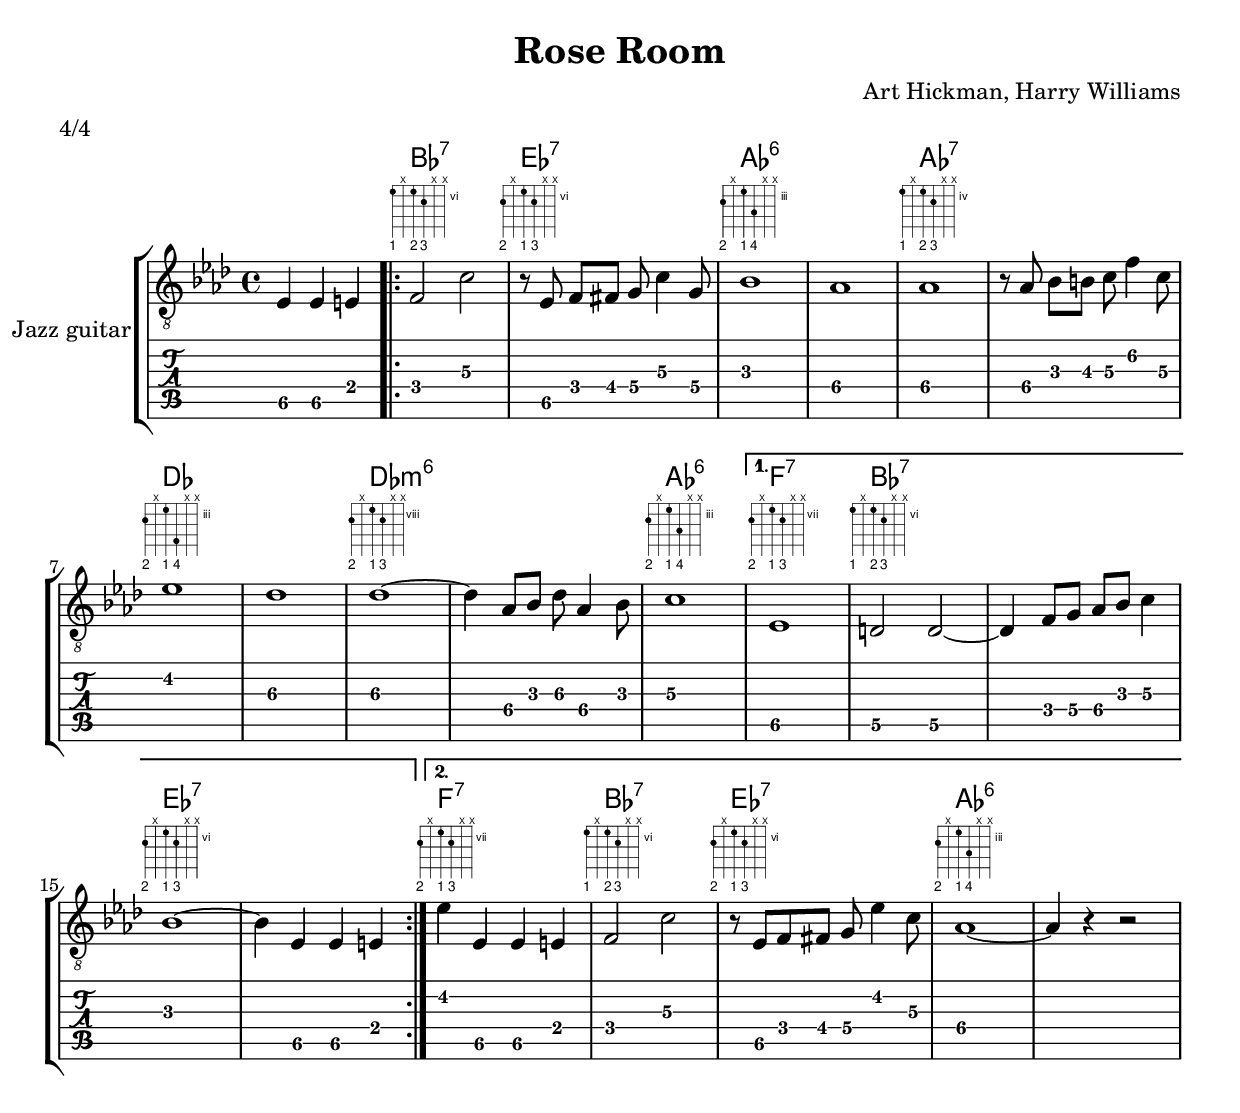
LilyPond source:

\version "2.22.1"

\header {
  title = "Rose Room"
  composer = "Art Hickman, Harry Williams"
  meter = "4/4"
}

global = {
  \key as \major
  \time 4/4
}

chordNames = \chordmode {
  \global
  \set chordChanges = ##t
  \partial 2. s2.
  

  \repeat volta 2 {
  bes1:7 ees:7 aes:6 aes:6
  aes:7 aes:7 des des
  des:m6 des:m6 aes:6
  }
  \alternative {
    { f:7 bes:7 bes:7 ees:7 ees:7 }
    { f:7 bes:7 ees:7 aes:6 aes:6 }
  }
  
  
}

jazzGuitar = \relative c' {
  \global
  % Music follows here.
  \set TabStaff.restrainOpenStrings = ##t
  \set TabStaff.minimumFret = #2
  \partial 2. ees,4 ees e
  \repeat volta 2 {
  f2 c' | r8 ees,8 f[ fis] g c4 g8
  bes1 | aes1 | aes1
  r8 aes bes[ b] c f4 c8 | ees1
  \set TabStaff.minimumFret = #4
  des1 | des1~ 
  \set TabStaff.minimumFret = #3
  des4 aes8 bes des aes4 bes8
  c1
  }
  \alternative {
    { ees,1 | d2 d~ | d4 f8[ g] aes bes c4 | bes1~
      \set TabStaff.minimumFret = #2
      bes4 ees, ees e }
    { ees'4 ees, ees e | f2 c' | r8 ees, f fis g ees'4 c8 | aes1~ | aes4 r r2 }
  }
}

\score {

   << \new ChordNames \chordNames
      \include "predefined-guitar-fretboards.ly"
      \storePredefinedDiagram #default-fret-table
                        \chordmode { bes:7 }
                        #guitar-tuning
                        "6-1;x;6-2;7-3;x;x;"
      \storePredefinedDiagram #default-fret-table
                        \chordmode { ees:7 }
                        #guitar-tuning
                        "7-2;x;6-1;7-3;x;x;"
      \storePredefinedDiagram #default-fret-table
                        \chordmode { aes:6 }
                        #guitar-tuning
                        "4-2;x;3-1;5-4;x;x;"
      \storePredefinedDiagram #default-fret-table
                        \chordmode { aes:7 }
                        #guitar-tuning
                        "4-1;x;4-2;5-3;x;x;"
      \storePredefinedDiagram #default-fret-table
                        \chordmode { des }
                        #guitar-tuning
                        "4-2;x;3-1;6-4;x;x;"
      \storePredefinedDiagram #default-fret-table
                        \chordmode { des:m6 }
                        #guitar-tuning
                        "9-2;x;8-1;9-3;x;x;"
      \storePredefinedDiagram #default-fret-table
                        \chordmode { f:7 }
                        #guitar-tuning
                        "8-2;x;7-1;8-3;x;x;"
     \new FretBoards \chordNames

  \new StaffGroup \with {
    \consists "Instrument_name_engraver"
    instrumentName = "Jazz guitar"
  } <<
    \new Staff \with {
      midiInstrument = "electric guitar (jazz)"
    } { \clef "treble_8" \jazzGuitar }
    \new TabStaff \with {
      stringTunings = #guitar-tuning
    } \jazzGuitar
  >>
  >>
  \layout { }
  \midi {
    \tempo 4=146
  }
}
